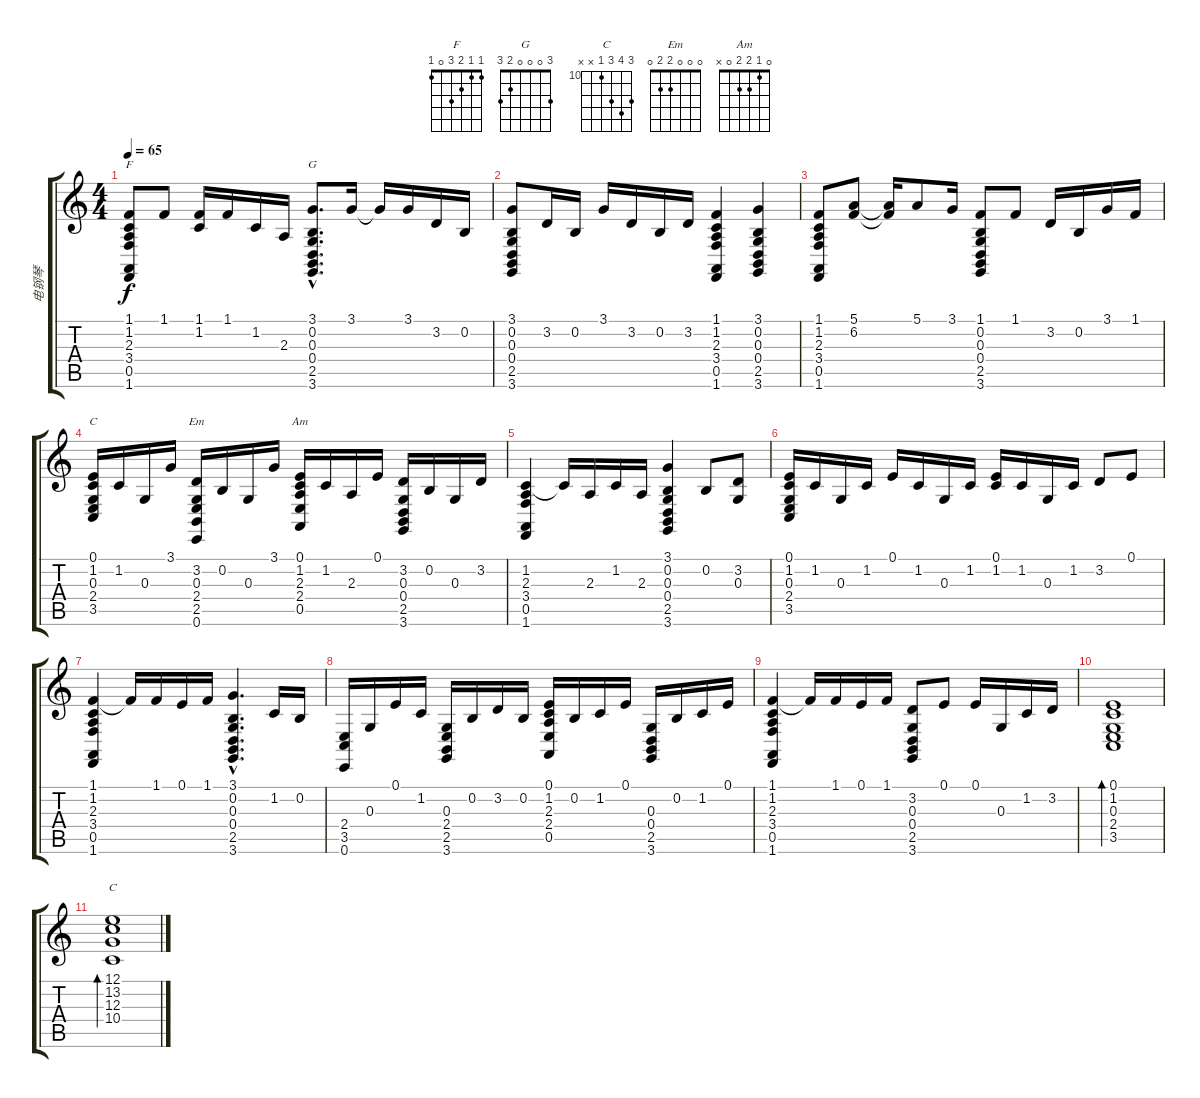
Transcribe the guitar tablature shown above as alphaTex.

\track ("电钢琴" "电钢琴") {instrument electricgrandpiano}
\staff {score tabs}
\tuning (E4 B3 G3 D3 A2 E2) {hide}
\chord ("F" 1 1 2 3 0 1)
\chord ("G" 3 0 0 0 2 3)
\chord ("C" 0 1 0 2 3 x)
\chord ("Em" 0 0 0 2 2 0)
\chord ("Am" 0 1 2 2 0 x)
\chord ("C" 12 13 12 10 x x) {firstfret 10}
\ts (4 4)
\tempo 65
\clef g2
\ks c
(1.1 1.2 2.3 3.4 0.5 1.6).8{ch "F" dy f} 1.1.8 (1.1 1.2).16 1.1.16 1.2.16 2.3.16 (3.1{hac} 0.2{hac} 0.3{hac} 0.4{hac} 2.5{hac} 3.6{hac}).8{d ch "G"} 3.1.16 3.1{t}.16 3.1.16 3.2.16 0.2.16 |
(3.1 0.2 0.3 0.4 2.5 3.6).8 3.2.16 0.2.16 3.1.16 3.2.16 0.2.16 3.2.16 (1.1 1.2 2.3 3.4 0.5 1.6).4 (3.1 0.2 0.3 0.4 2.5 3.6).4 |
(1.1 1.2 2.3 3.4 0.5 1.6).8 (5.1 6.2).8 (5.1{t} 6.2{t}).16 5.1.8 3.1.16 (1.1 0.2 0.3 0.4 2.5 3.6).8 1.1.8 3.2.16 0.2.16 3.1.16 1.1.16 |
(0.1 1.2 0.3 2.4 3.5).16{ch "C"} 1.2.16 0.3.16 3.1.16 (3.2 0.3 2.4 2.5 0.6).16{ch "Em"} 0.2.16 0.3.16 3.1.16 (0.1 1.2 2.3 2.4 0.5).16{ch "Am"} 1.2.16 2.3.16 0.1.16 (3.2 0.3 0.4 2.5 3.6).16 0.2.16 0.3.16 3.2.16 |
(1.2 2.3 3.4 0.5 1.6).4 1.2{t}.16 2.3.16 1.2.16 2.3.16 (3.1 0.2 0.3 0.4 2.5 3.6).4 0.2.8 (3.2 0.3).8 |
(0.1 1.2 0.3 2.4 3.5).16 1.2.16 0.3.16 1.2.16 0.1.16 1.2.16 0.3.16 1.2.16 (0.1 1.2).16 1.2.16 0.3.16 1.2.16 3.2.8 0.1.8 |
(1.1 1.2 2.3 3.4 0.5 1.6).4 1.1{t}.16 1.1.16 0.1.16 1.1.16 (3.1{hac} 0.2{hac} 0.3{hac} 0.4{hac} 2.5{hac} 3.6{hac}).4{d} 1.2.16 0.2.16 |
(2.4 3.5 0.6).16 0.3.16 0.1.16 1.2.16 (0.3 2.4 2.5 3.6).16 0.2.16 3.2.16 0.2.16 (0.1 1.2 2.3 2.4 0.5).16 0.2.16 1.2.16 0.1.16 (0.3 0.4 2.5 3.6).16 0.2.16 1.2.16 0.1.16 |
(1.1 1.2 2.3 3.4 0.5 1.6).4 1.1{t}.16 1.1.16 0.1.16 1.1.16 (3.2 0.3 0.4 2.5 3.6).8 0.1.8 0.1.16 0.3.16 1.2.16 3.2.16 |
(0.1 1.2 0.3 2.4 3.5).1{bd 480} |
(12.1 13.2 12.3 10.4).1{bd 120 ch "C"}
